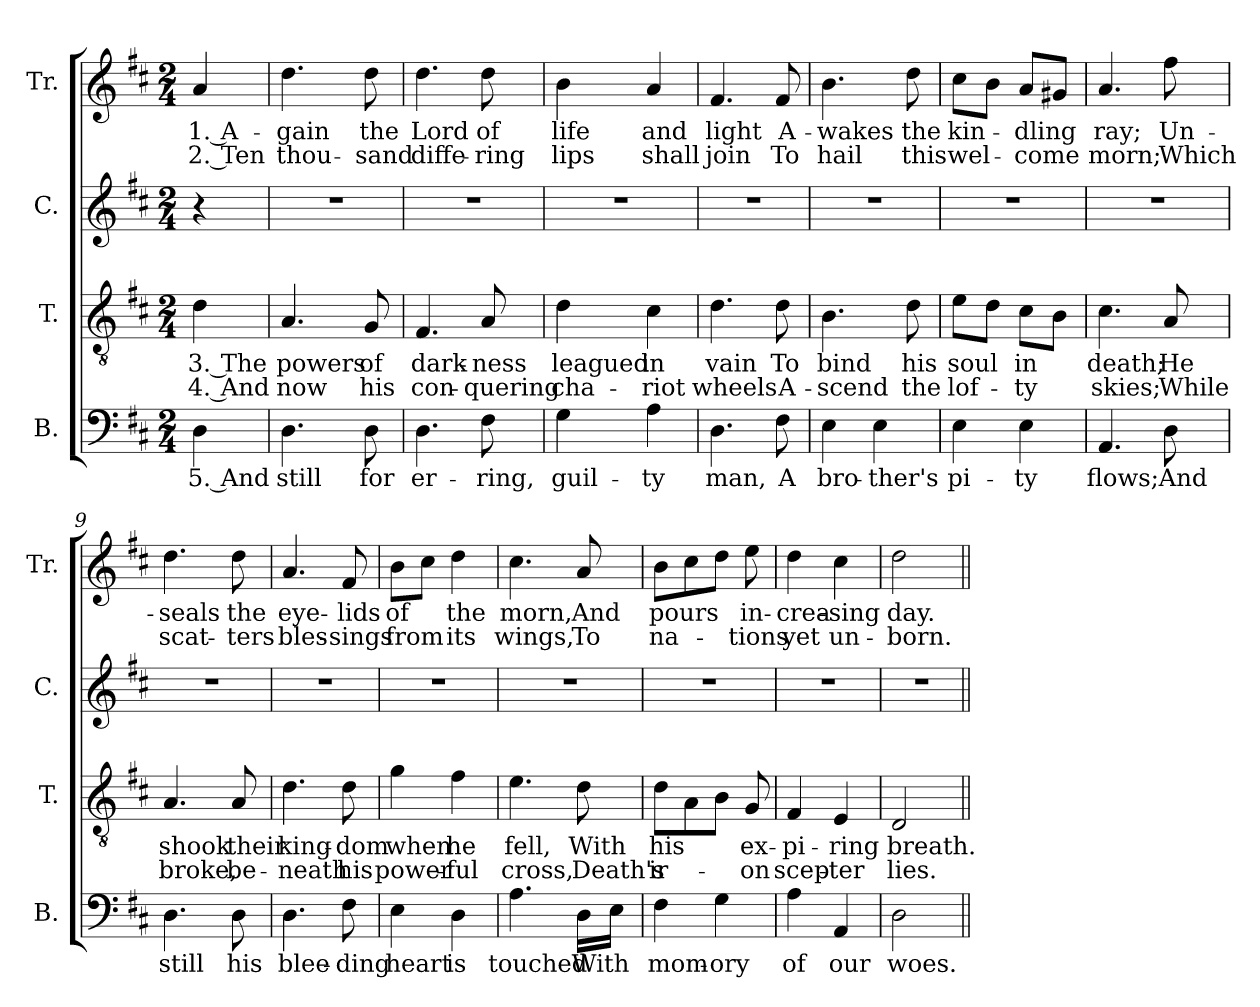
**kern	**text	**kern	**text	**text	**kern	**kern	**text	**text
*part4	*part4	*part3	*part3	*part3	*part2	*part1	*part1	*part1
*staff4	*staff4	*staff3	*staff3	*staff3	*staff2	*staff1	*staff1	*staff1
*I"B.	*	*I"T.	*	*	*I"C.	*I"Tr.	*	*
*I'B.	*	*I'T.	*	*	*I'C.	*I'Tr.	*	*
*clefF4	*	*clefGv2	*	*	*clefG2	*clefG2	*	*
*k[f#c#]	*	*k[f#c#]	*	*	*k[f#c#]	*k[f#c#]	*	*
*M2/4	*	*M2/4	*	*	*M2/4	*M2/4	*	*
*MM150	*	*MM150	*	*	*MM150	*MM150	*	*
=1	=1	=1	=1	=1	=1	=1	=1	=1
4D\	5. And	4d\	3. The	4. And	4r	4a/	1. A-	2. Ten
=2	=2	=2	=2	=2	=2	=2	=2	=2
4.D\	still	4.A/	powers	now	2r	4.dd\	-gain	thou-
8D\	for	8G/	of	his	.	8dd\	the	-sand
=3	=3	=3	=3	=3	=3	=3	=3	=3
4.D\	er-	4.F#/	dark-	con-	2r	4.dd\	Lord	diffe-
8F#\	-ring,	8A/	-ness	-quering	.	8dd\	of	-ring
=4	=4	=4	=4	=4	=4	=4	=4	=4
4G\	guil-	4d\	leagued	cha-	2r	4b\	life	lips
4A\	-ty	4c#\	in	-riot	.	4a/	and	shall
=5	=5	=5	=5	=5	=5	=5	=5	=5
4.D\	man,	4.d\	vain	wheels	2r	4.f#/	light	join
8F#\	A	8d\	To	A-	.	8f#/	A-	To
=6	=6	=6	=6	=6	=6	=6	=6	=6
4E\	bro-	4.B\	bind	-scend	2r	4.b\	-wakes	hail
4E\	-ther's	.	.	.	.	.	.	.
.	.	8d\	his	the	.	8dd\	the	this
=7	=7	=7	=7	=7	=7	=7	=7	=7
4E\	pi-	8e\L	soul	lof-	2r	8cc#\L	kin-	wel-
.	.	8d\J	.	.	.	8b\J	.	.
4E\	-ty	8c#\L	in	-ty	.	8a/L	-dling	-come
.	.	8B\J	.	.	.	8g#X/J	.	.
=8	=8	=8	=8	=8	=8	=8	=8	=8
4.AA/	flows;	4.c#\	death;	skies;	2r	4.a/	ray;	morn;
8D\	And	8A/	He	While	.	8ff#\	Un-	Which
=9	=9	=9	=9	=9	=9	=9	=9	=9
4.D\	still	4.A/	shook	broke,	2r	4.dd\	-seals	scat-
8D\	his	8A/	their	be-	.	8dd\	the	-ters
=10	=10	=10	=10	=10	=10	=10	=10	=10
4.D\	blee-	4.d\	king-	-neath	2r	4.a/	eye-	bles-
8F#\	-ding	8d\	-dom	his	.	8f#/	-lids	-sings
!!LO:LB:g=z
=11	=11	=11	=11	=11	=11	=11	=11	=11
4E\	heart	4g\	when	power-	2r	8b\L	of	from
.	.	.	.	.	.	8cc#\J	.	.
4D\	is	4f#\	he	-ful	.	4dd\	the	its
=12	=12	=12	=12	=12	=12	=12	=12	=12
4.A\	touched	4.e\	fell,	cross,	2r	4.cc#\	morn,	wings,
16D\LL	With	8d\	With	Death's	.	8a/	And	To
16E\JJ	.	.	.	.	.	.	.	.
=13	=13	=13	=13	=13	=13	=13	=13	=13
4F#\	-mom-	8d\L	his	ir-	2r	8b\L	pours	na-
.	.	8A\	.	.	.	8cc#\	.	.
4G\	-ory	8B\J	.	.	.	8dd\J	.	.
.	.	8G/	ex-	-on	.	8ee\	in-	-tions
=14	=14	=14	=14	=14	=14	=14	=14	=14
4A\	of	4F#/	-pi-	scep-	2r	4dd\	-crea-	yet
4AA/	our	4E/	-ring	-ter	.	4cc#\	-sing	un-
=15	=15	=15	=15	=15	=15	=15	=15	=15
2D\	woes.	2D/	breath.	lies.	2r	2dd\	day.	-born.
=||	=||	=||	=||	=||	=||	=||	=||	=||
*-	*-	*-	*-	*-	*-	*-	*-	*-
